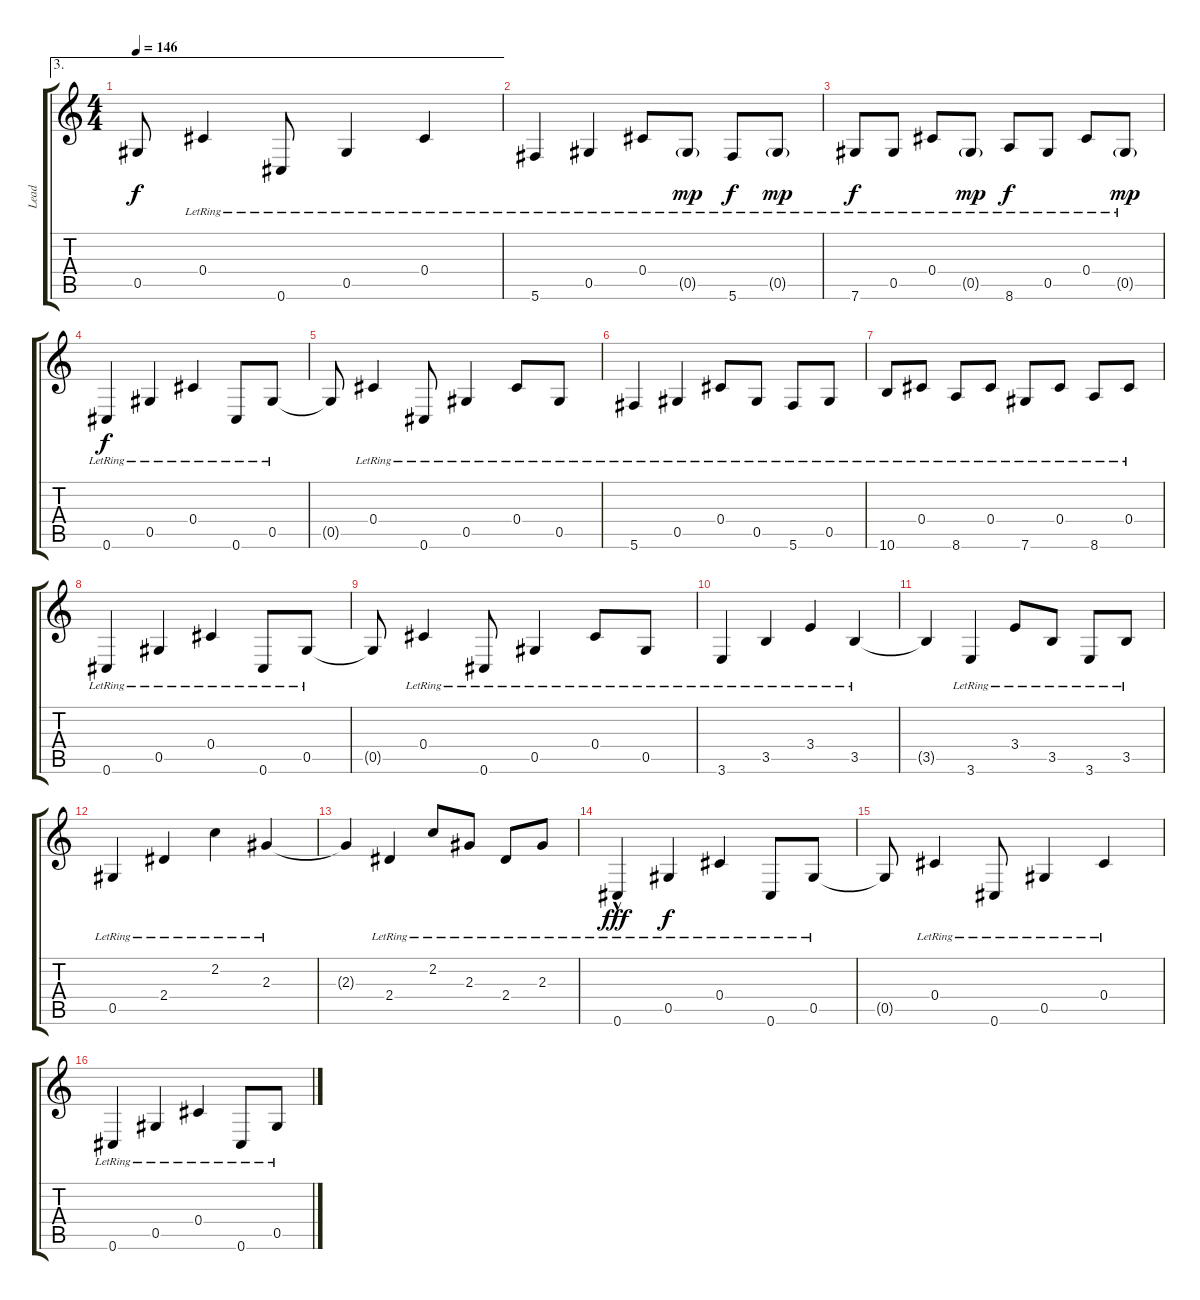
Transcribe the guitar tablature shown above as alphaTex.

\track ("Lead" "Lead") {instrument electricguitarclean}
\staff {score tabs}
\tuning (Eb4 Bb3 Gb3 Db3 Ab2 Db2) {hide}
\ae 3
\ts (4 4)
\tempo 146
\clef g2
\ks c
0.5{t}.8{dy f} 0.4{lr}.4 0.6{lr}.8 0.5{lr}.4 0.4{lr}.4 |
5.6{lr}.4 0.5{lr}.4 0.4{lr}.8 0.5{g lr}.8{dy mp} 5.6{lr}.8{dy f} 0.5{g lr}.8{dy mp} |
7.6{lr}.8{dy f} 0.5{lr}.8 0.4{lr}.8 0.5{g lr}.8{dy mp} 8.6{lr}.8{dy f} 0.5{lr}.8 0.4{lr}.8 0.5{g lr}.8{dy mp} |
0.6{lr}.4{dy f} 0.5{lr}.4 0.4{lr}.4 0.6{lr}.8 0.5{lr}.8 |
0.5{t}.8 0.4{lr}.4 0.6{lr}.8 0.5{lr}.4 0.4{lr}.8 0.5{lr}.8 |
5.6{lr}.4 0.5{lr}.4 0.4{lr}.8 0.5{lr}.8 5.6{lr}.8 0.5{lr}.8 |
10.6{lr}.8 0.4{lr}.8 8.6{lr}.8 0.4{lr}.8 7.6{lr}.8 0.4{lr}.8 8.6{lr}.8 0.4{lr}.8 |
0.6{lr}.4 0.5{lr}.4 0.4{lr}.4 0.6{lr}.8 0.5{lr}.8 |
0.5{t}.8 0.4{lr}.4 0.6{lr}.8 0.5{lr}.4 0.4{lr}.8 0.5{lr}.8 |
3.6{lr}.4 3.5{lr}.4 3.4{lr}.4 3.5{lr}.4 |
3.5{t}.4 3.6{lr}.4 3.4{lr}.8 3.5{lr}.8 3.6{lr}.8 3.5{lr}.8 |
0.5{lr}.4 2.4{lr}.4 2.2{lr}.4 2.3{lr}.4 |
2.3{t}.4 2.4{lr}.4 2.2{lr}.8 2.3{lr}.8 2.4{lr}.8 2.3{lr}.8 |
0.6{hac lr}.4{dy fff} 0.5{lr}.4{dy f} 0.4{lr}.4 0.6{lr}.8 0.5{lr}.8 |
0.5{t}.8 0.4{lr}.4 0.6{lr}.8 0.5{lr}.4 0.4{lr}.4 |
0.6{lr}.4 0.5{lr}.4 0.4{lr}.4 0.6{lr}.8 0.5{lr}.8
